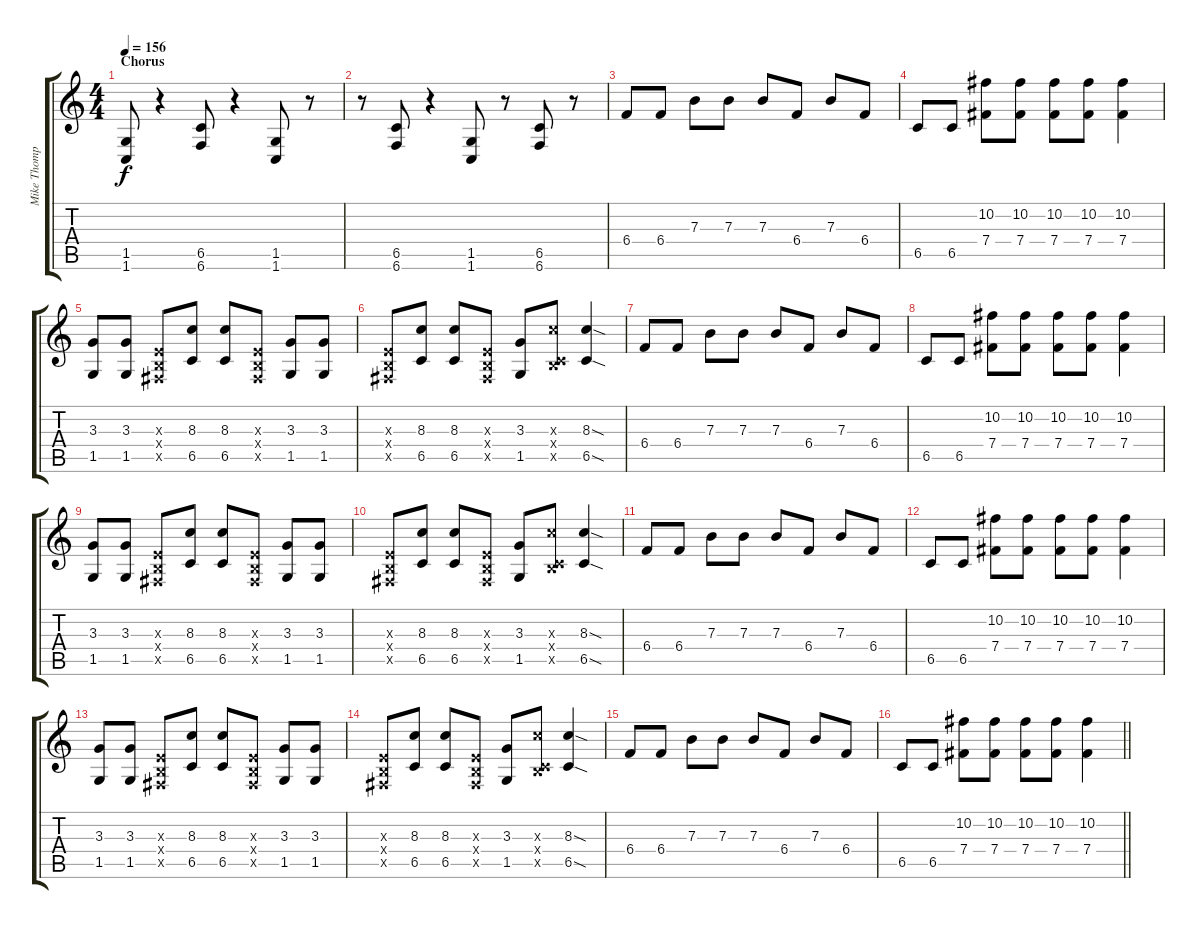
\track ("Mike Thompson" "Mike Thomp") {instrument distortionguitar}
\staff {score tabs}
\tuning (Db4 Ab3 E3 B2 Gb2 B1) {hide}
\ts (4 4)
\section ("" "Chorus")
\tempo 156
\clef g2
\ks c
(1.5 1.6).8{dy f} r.4 (6.5 6.6).8 r.4 (1.5 1.6).8 r.8 |
r.8 (6.5 6.6).8 r.4 (1.5 1.6).8 r.8 (6.5 6.6).8 r.8 |
6.4.8 6.4.8 7.3.8 7.3.8 7.3.8 6.4.8 7.3.8 6.4.8 |
6.5.8 6.5.8 (10.2 7.4).8 (10.2 7.4).8 (10.2 7.4).8 (10.2 7.4).8 (10.2 7.4).4 |
(3.3 1.5).8 (3.3 1.5).8 (0.3{x} 0.4{x} 0.5{x}).8 (8.3 6.5).8 (8.3 6.5).8 (0.3{x} 0.4{x} 0.5{x}).8 (3.3 1.5).8 (3.3 1.5).8 |
(0.3{x} 0.4{x} 0.5{x}).8 (8.3 6.5).8 (8.3 6.5).8 (0.3{x} 0.4{x} 0.5{x}).8 (3.3 1.5).8 (8.3{x} 0.4{x} 6.5{x}).8 (8.3{sod} 6.5{sod}).4 |
6.4.8 6.4.8 7.3.8 7.3.8 7.3.8 6.4.8 7.3.8 6.4.8 |
6.5.8 6.5.8 (10.2 7.4).8 (10.2 7.4).8 (10.2 7.4).8 (10.2 7.4).8 (10.2 7.4).4 |
(3.3 1.5).8 (3.3 1.5).8 (0.3{x} 0.4{x} 0.5{x}).8 (8.3 6.5).8 (8.3 6.5).8 (0.3{x} 0.4{x} 0.5{x}).8 (3.3 1.5).8 (3.3 1.5).8 |
(0.3{x} 0.4{x} 0.5{x}).8 (8.3 6.5).8 (8.3 6.5).8 (0.3{x} 0.4{x} 0.5{x}).8 (3.3 1.5).8 (8.3{x} 0.4{x} 6.5{x}).8 (8.3{sod} 6.5{sod}).4 |
6.4.8 6.4.8 7.3.8 7.3.8 7.3.8 6.4.8 7.3.8 6.4.8 |
6.5.8 6.5.8 (10.2 7.4).8 (10.2 7.4).8 (10.2 7.4).8 (10.2 7.4).8 (10.2 7.4).4 |
(3.3 1.5).8 (3.3 1.5).8 (0.3{x} 0.4{x} 0.5{x}).8 (8.3 6.5).8 (8.3 6.5).8 (0.3{x} 0.4{x} 0.5{x}).8 (3.3 1.5).8 (3.3 1.5).8 |
(0.3{x} 0.4{x} 0.5{x}).8 (8.3 6.5).8 (8.3 6.5).8 (0.3{x} 0.4{x} 0.5{x}).8 (3.3 1.5).8 (8.3{x} 0.4{x} 6.5{x}).8 (8.3{sod} 6.5{sod}).4 |
6.4.8 6.4.8 7.3.8 7.3.8 7.3.8 6.4.8 7.3.8 6.4.8 |
\barLineRight lightlight
6.5.8 6.5.8 (10.2 7.4).8 (10.2 7.4).8 (10.2 7.4).8 (10.2 7.4).8 (10.2 7.4).4
